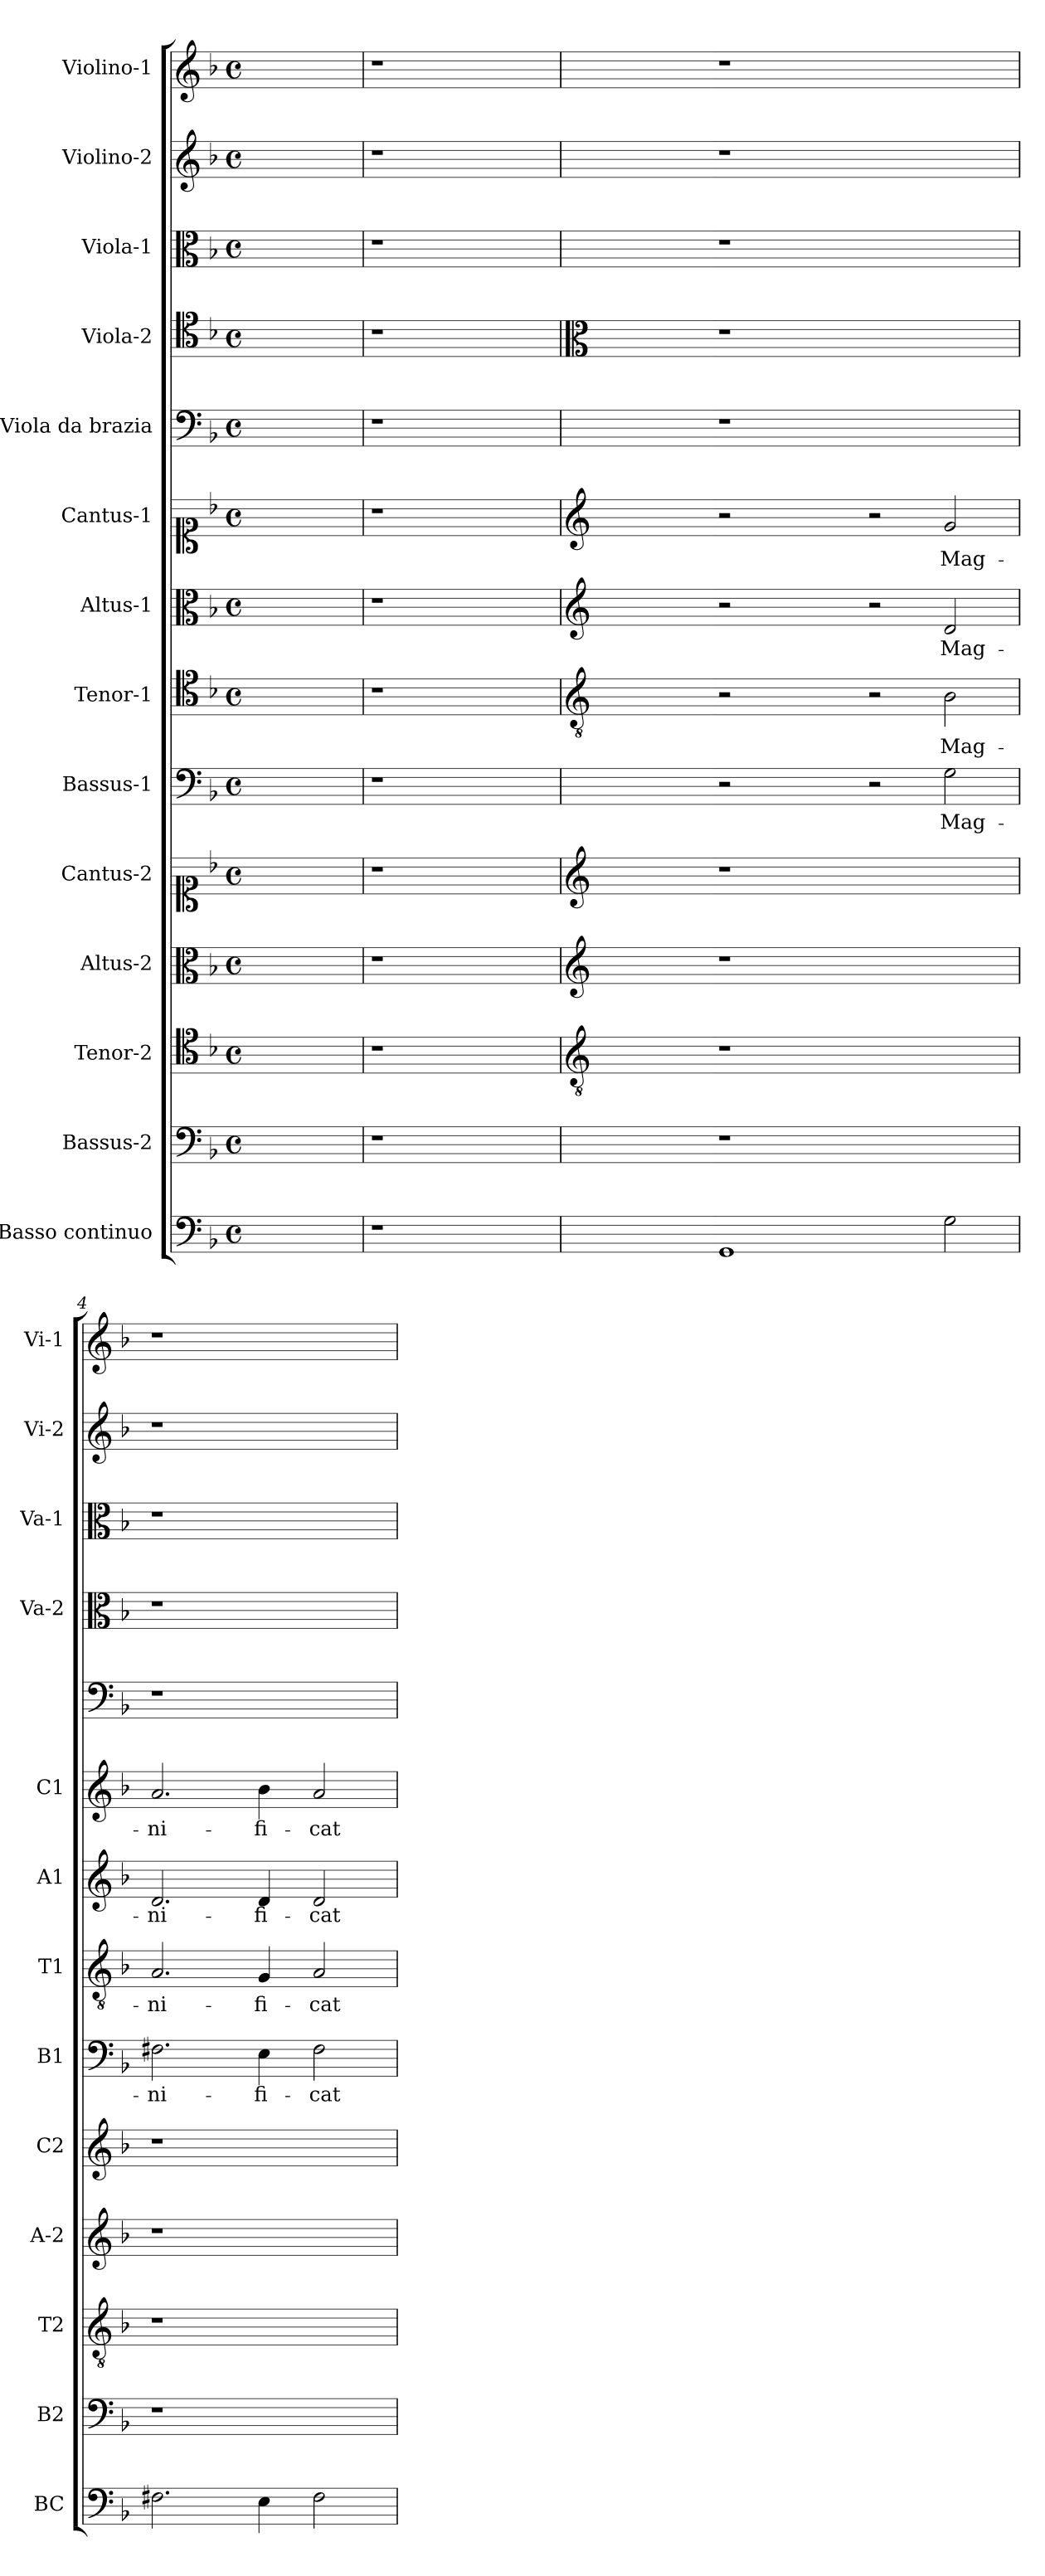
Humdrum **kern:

**kern	**kern	**kern	**kern	**kern	**kern	**text	**kern	**text	**kern	**text	**kern	**text	**kern	**kern	**kern	**kern	**kern
*part14	*part13	*part12	*part11	*part10	*part9	*part9	*part8	*part8	*part7	*part7	*part6	*part6	*part5	*part4	*part3	*part2	*part1
*staff14	*staff13	*staff12	*staff11	*staff10	*staff9	*staff9	*staff8	*staff8	*staff7	*staff7	*staff6	*staff6	*staff5	*staff4	*staff3	*staff2	*staff1
*I"Basso continuo	*I"Bassus-2	*I"Tenor-2	*I"Altus-2	*I"Cantus-2	*I"Bassus-1	*	*I"Tenor-1	*	*I"Altus-1	*	*I"Cantus-1	*	*I"Viola  da brazia	*I"Viola-2	*I"Viola-1	*I"Violino-2	*I"Violino-1
*I'BC	*I'B2	*I'T2	*I'A-2	*I'C2	*I'B1	*	*I'T1	*	*I'A1	*	*I'C1	*	*	*I'Va-2	*I'Va-1	*I'Vi-2	*I'Vi-1
!!LO:PB:g=z
*clefF4	*clefF4	*clefC4	*clefC3	*clefC1	*clefF4	*	*clefC4	*	*clefC3	*	*clefC1	*	*clefF4	*clefC4	*clefC3	*clefG2	*clefG2
*k[b-]	*k[b-]	*k[b-]	*k[b-]	*k[b-]	*k[b-]	*	*k[b-]	*	*k[b-]	*	*k[b-]	*	*k[b-]	*k[b-]	*k[b-]	*k[b-]	*k[b-]
*F:	*F:	*F:	*F:	*F:	*F:	*	*F:	*	*F:	*	*F:	*	*F:	*F:	*F:	*F:	*F:
*M4/4	*M4/4	*M4/4	*M4/4	*M4/4	*M4/4	*	*M4/4	*	*M4/4	*	*M4/4	*	*M4/4	*M4/4	*M4/4	*M4/4	*M4/4
*met(c)	*met(c)	*met(c)	*met(c)	*met(c)	*met(c)	*	*met(c)	*	*met(c)	*	*met(c)	*	*met(c)	*met(c)	*met(c)	*met(c)	*met(c)
=1	=1	=1	=1	=1	=1	=1	=1	=1	=1	=1	=1	=1	=1	=1	=1	=1	=1
1ryy	1ryy	1ryy	1ryy	1ryy	1ryy	.	1ryy	.	1ryy	.	1ryy	.	1ryy	1ryy	1ryy	1ryy	1ryy
=2	=2	=2	=2	=2	=2	=2	=2	=2	=2	=2	=2	=2	=2	=2	=2	=2	=2
1r	1r	1r	1r	1r	1r	.	1r	.	1r	.	1r	.	1r	1r	1r	1r	1r
2ryy	2ryy	2ryy	2ryy	2ryy	2ryy	.	2ryy	.	2ryy	.	2ryy	.	2ryy	2ryy	2ryy	2ryy	2ryy
=3	=3	=3	=3	=3	=3	=3	=3	=3	=3	=3	=3	=3	=3	=3	=3	=3	=3
*	*	*clefGv2	*clefG2	*clefG2	*	*	*clefGv2	*	*clefG2	*	*clefG2	*	*	*clefC3	*	*	*
1ryy	1ryy	1ryy	1ryy	1ryy	1ryy	.	1ryy	.	1ryy	.	1ryy	.	1ryy	1ryy	1ryy	1ryy	1ryy
=3X1-	=3X1-	=3X1-	=3X1-	=3X1-	=3X1-	=3X1-	=3X1-	=3X1-	=3X1-	=3X1-	=3X1-	=3X1-	=3X1-	=3X1-	=3X1-	=3X1-	=3X1-
1GG	1r	1r	1r	1r	2r	.	2r	.	2r	.	2r	.	1r	1r	1r	1r	1r
.	.	.	.	.	2ryy	.	2ryy	.	2ryy	.	2ryy	.	.	.	.	.	.
2ryy	2ryy	2ryy	2ryy	2ryy	2r	.	2r	.	2r	.	2r	.	2ryy	2ryy	2ryy	2ryy	2ryy
!	!	!	!	!	!	!LO:LY:b	!	!LO:LY:b	!	!LO:LY:b	!	!LO:LY:b	!	!	!	!	!
2G\	2ryy	2ryy	2ryy	2ryy	2G\	Mag-	2B-\	Mag-	2d/	Mag-	2g/	Mag-	2ryy	2ryy	2ryy	2ryy	2ryy
=4	=4	=4	=4	=4	=4	=4	=4	=4	=4	=4	=4	=4	=4	=4	=4	=4	=4
!	!	!	!	!	!	!LO:LY:b	!	!LO:LY:b	!	!LO:LY:b	!	!LO:LY:b	!	!	!	!	!
2.F#X\	1r	1r	1r	1r	2.F#X\	-ni-	2.A/	-ni-	2.d/	-ni-	2.a/	-ni-	1r	1r	1r	1r	1r
!	!	!	!	!	!	!LO:LY:b	!	!LO:LY:b	!	!LO:LY:b	!	!LO:LY:b	!	!	!	!	!
4E\	.	.	.	.	4E\	-fi-	4G/	-fi-	4d/	-fi-	4b-\	-fi-	.	.	.	.	.
!	!	!	!	!	!	!LO:LY:b	!	!LO:LY:b	!	!LO:LY:b	!	!LO:LY:b	!	!	!	!	!
2F#\	2ryy	2ryy	2ryy	2ryy	2F#\	-cat	2A/	-cat	2d/	-cat	2a/	-cat	2ryy	2ryy	2ryy	2ryy	2ryy
=	=	=	=	=	=	=	=	=	=	=	=	=	=	=	=	=	=
*-	*-	*-	*-	*-	*-	*-	*-	*-	*-	*-	*-	*-	*-	*-	*-	*-	*-
